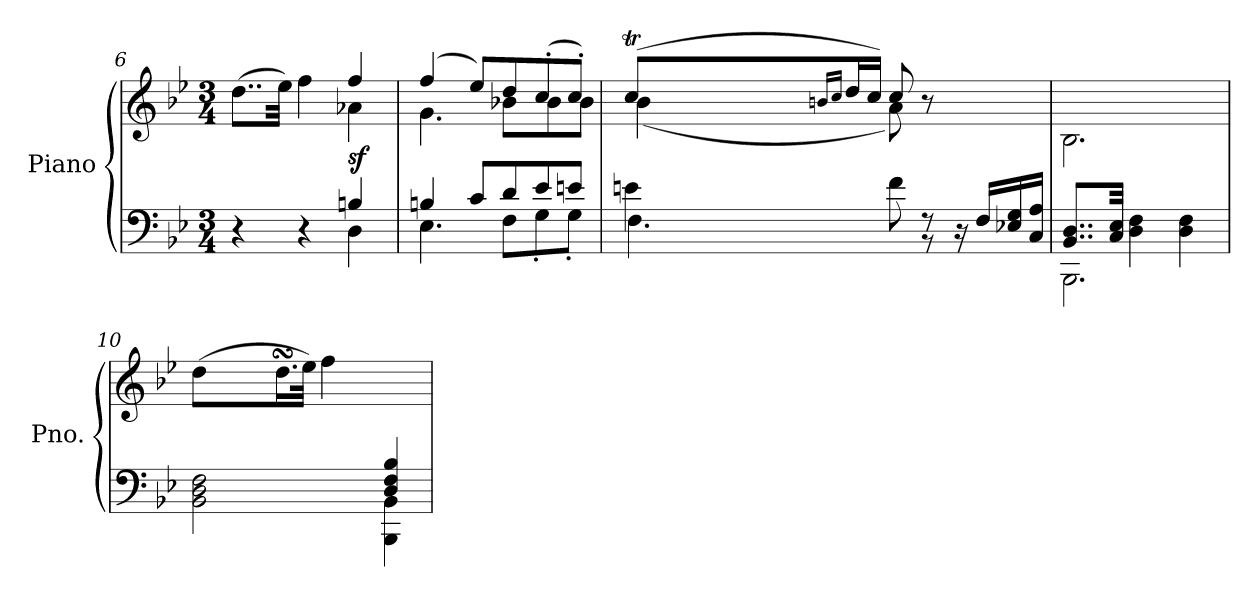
**kern	**kern	**dynam
*part1	*part1	*part1
*staff2	*staff1	*staff1/2
*I"Piano	*	*
*I'Pno.	*	*
*clefF4	*clefG2	*
*k[b-e-]	*k[b-e-]	*
*M3/4	*M3/4	*
=6	=6	=6
*^	*^	*
4r	2ryy	(>8..dd\L	2ryy	.
.	.	32ee-\Jkk)	.	.
4r	.	4ff\	.	.
!	!	!	!	!LO:DY:b
4Bn/	4D\	4ff/	4a-X\	sf
=7	=7	=7	=7	=7
!	!	!	!	!LO:DY:b
!	!	!	!	!LO:DY:n=1:b
4Bn/	4.E-\	(4ff/	4.g\	p other-dynamics
8c/L	.	8ee-/L)	.	.
8d/	8F\L	8dd/	8b-X\L	.
8e-/	8G'\	(8cc'/	8b-\	.
8en/J	8G'\J	8cc'/J)	8b-\J	.
!!LO:LB:g=z
=8	=8	=8	=8	=8
*	*	*	*^	*
4en\	4.F\	(8ccT/L	(4b-\	64ddyy	.
.	.	.	.	64ccyy	.
.	.	.	.	64ddyy	.
.	.	.	.	64ccyy	.
.	.	.	.	64ddyy	.
.	.	.	.	64ccyy	.
.	.	.	.	64bnyy	.
.	.	.	.	64ccyy	.
.	.	16qbn/LL	.	.	.
.	.	16qcc/JJ	.	.	.
.	.	16dd/L	.	2ryy	.
.	.	16cc/JJ)	.	.	.
8f\	.	8cc/	8a\)	.	.
8rF	8r	8r	4.ryy	.	.
4ryy	16r	4ryy	.	.	.
.	16F/LL	.	.	.	.
.	16E-X/ 16G/	.	.	8ryy	.
.	16C/ 16A/JJ	.	.	.	.
*	*	*v	*v	*v	*
=9	=9	=9	=9
8..BB-/ 8..D/L	2.BBB-\	2.B-\	.
32C/ 32E-/Jkk	.	.	.
4D\ 4F\	.	.	.
4D\ 4F\	.	.	.
=10	=10	=10	=10
*	*	*^	*
2ryy	2BB-\ 2D\ 2F\	(>8dd\L	16.ryy	.
*	*	*	*Xtuplet	*
.	.	.	96ee-yy	.
.	.	.	96ddyy	.
.	.	.	96ccyy	.
.	.	16.ddsSsS\L	4ryy	.
.	.	32ee-\JJk)	.	.
.	.	4ff\	.	.
.	.	.	4.ryy	.
4D/ 4F/ 4B-/	4BBB-\ 4BB-\	4ryy	.	.
*v	*v	*	*	*
*	*v	*v	*
=	=	=
*-	*-	*-
